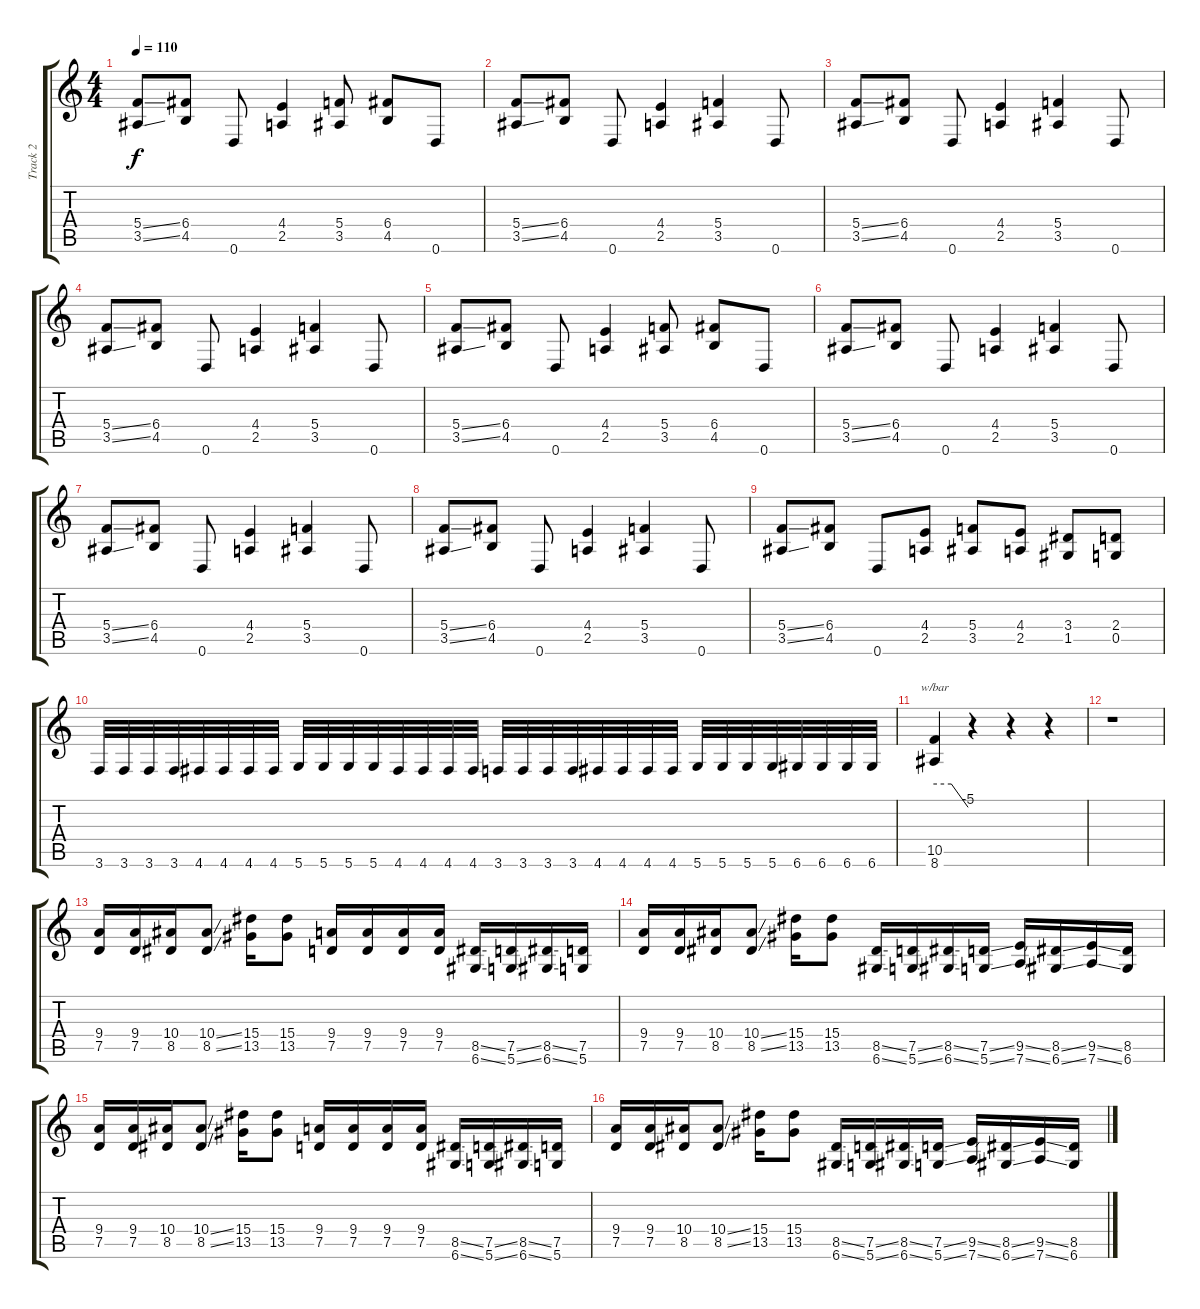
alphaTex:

\track ("Track 2" "Track 2") {instrument distortionguitar}
\staff {score tabs}
\tuning (D4 A3 F3 C3 G2 D2) {hide}
\ts (4 4)
\tempo 110
\clef g2
\ks c
(5.4{ss} 3.5{ss}).8{dy f} (6.4 4.5).8 0.6.8 (4.4 2.5).4 (5.4 3.5).8 (6.4 4.5).8 0.6.8 |
(5.4{ss} 3.5{ss}).8 (6.4 4.5).8 0.6.8 (4.4 2.5).4 (5.4 3.5).4 0.6.8 |
(5.4{ss} 3.5{ss}).8 (6.4 4.5).8 0.6.8 (4.4 2.5).4 (5.4 3.5).4 0.6.8 |
(5.4{ss} 3.5{ss}).8 (6.4 4.5).8 0.6.8 (4.4 2.5).4 (5.4 3.5).4 0.6.8 |
(5.4{ss} 3.5{ss}).8 (6.4 4.5).8 0.6.8 (4.4 2.5).4 (5.4 3.5).8 (6.4 4.5).8 0.6.8 |
(5.4{ss} 3.5{ss}).8 (6.4 4.5).8 0.6.8 (4.4 2.5).4 (5.4 3.5).4 0.6.8 |
(5.4{ss} 3.5{ss}).8 (6.4 4.5).8 0.6.8 (4.4 2.5).4 (5.4 3.5).4 0.6.8 |
(5.4{ss} 3.5{ss}).8 (6.4 4.5).8 0.6.8 (4.4 2.5).4 (5.4 3.5).4 0.6.8 |
(5.4{ss} 3.5{ss}).8 (6.4 4.5).8 0.6.8 (4.4 2.5).8 (5.4 3.5).8 (4.4 2.5).8 (3.4 1.5).8 (2.4 0.5).8 |
3.6.32 3.6.32 3.6.32 3.6.32 4.6.32 4.6.32 4.6.32 4.6.32 5.6.32 5.6.32 5.6.32 5.6.32 4.6.32 4.6.32 4.6.32 4.6.32 3.6.32 3.6.32 3.6.32 3.6.32 4.6.32 4.6.32 4.6.32 4.6.32 5.6.32 5.6.32 5.6.32 5.6.32 6.6.32 6.6.32 6.6.32 6.6.32 |
(10.5 8.6).4{tbe (custom default 0 0 30 0 60 -20)} r.4 r.4 r.4 |
r.1 |
(9.4 7.5).16 (9.4 7.5).16 (10.4 8.5).16 (10.4{ss} 8.5{ss}).8 (15.4 13.5).16 (15.4 13.5).8 (9.4 7.5).16 (9.4 7.5).16 (9.4 7.5).16 (9.4 7.5).16 (8.5{ss} 6.6{ss}).16 (7.5{ss} 5.6{ss}).16 (8.5{ss} 6.6{ss}).16 (7.5 5.6).16 |
(9.4 7.5).16 (9.4 7.5).16 (10.4 8.5).16 (10.4{ss} 8.5{ss}).8 (15.4 13.5).16 (15.4 13.5).8 (8.5{ss} 6.6{ss}).16 (7.5{ss} 5.6{ss}).16 (8.5{ss} 6.6{ss}).16 (7.5{ss} 5.6{ss}).16 (9.5{ss} 7.6{ss}).16 (8.5{ss} 6.6{ss}).16 (9.5{ss} 7.6{ss}).16 (8.5 6.6).16 |
(9.4 7.5).16 (9.4 7.5).16 (10.4 8.5).16 (10.4{ss} 8.5{ss}).8 (15.4 13.5).16 (15.4 13.5).8 (9.4 7.5).16 (9.4 7.5).16 (9.4 7.5).16 (9.4 7.5).16 (8.5{ss} 6.6{ss}).16 (7.5{ss} 5.6{ss}).16 (8.5{ss} 6.6{ss}).16 (7.5 5.6).16 |
(9.4 7.5).16 (9.4 7.5).16 (10.4 8.5).16 (10.4{ss} 8.5{ss}).8 (15.4 13.5).16 (15.4 13.5).8 (8.5{ss} 6.6{ss}).16 (7.5{ss} 5.6{ss}).16 (8.5{ss} 6.6{ss}).16 (7.5{ss} 5.6{ss}).16 (9.5{ss} 7.6{ss}).16 (8.5{ss} 6.6{ss}).16 (9.5{ss} 7.6{ss}).16 (8.5 6.6).16
